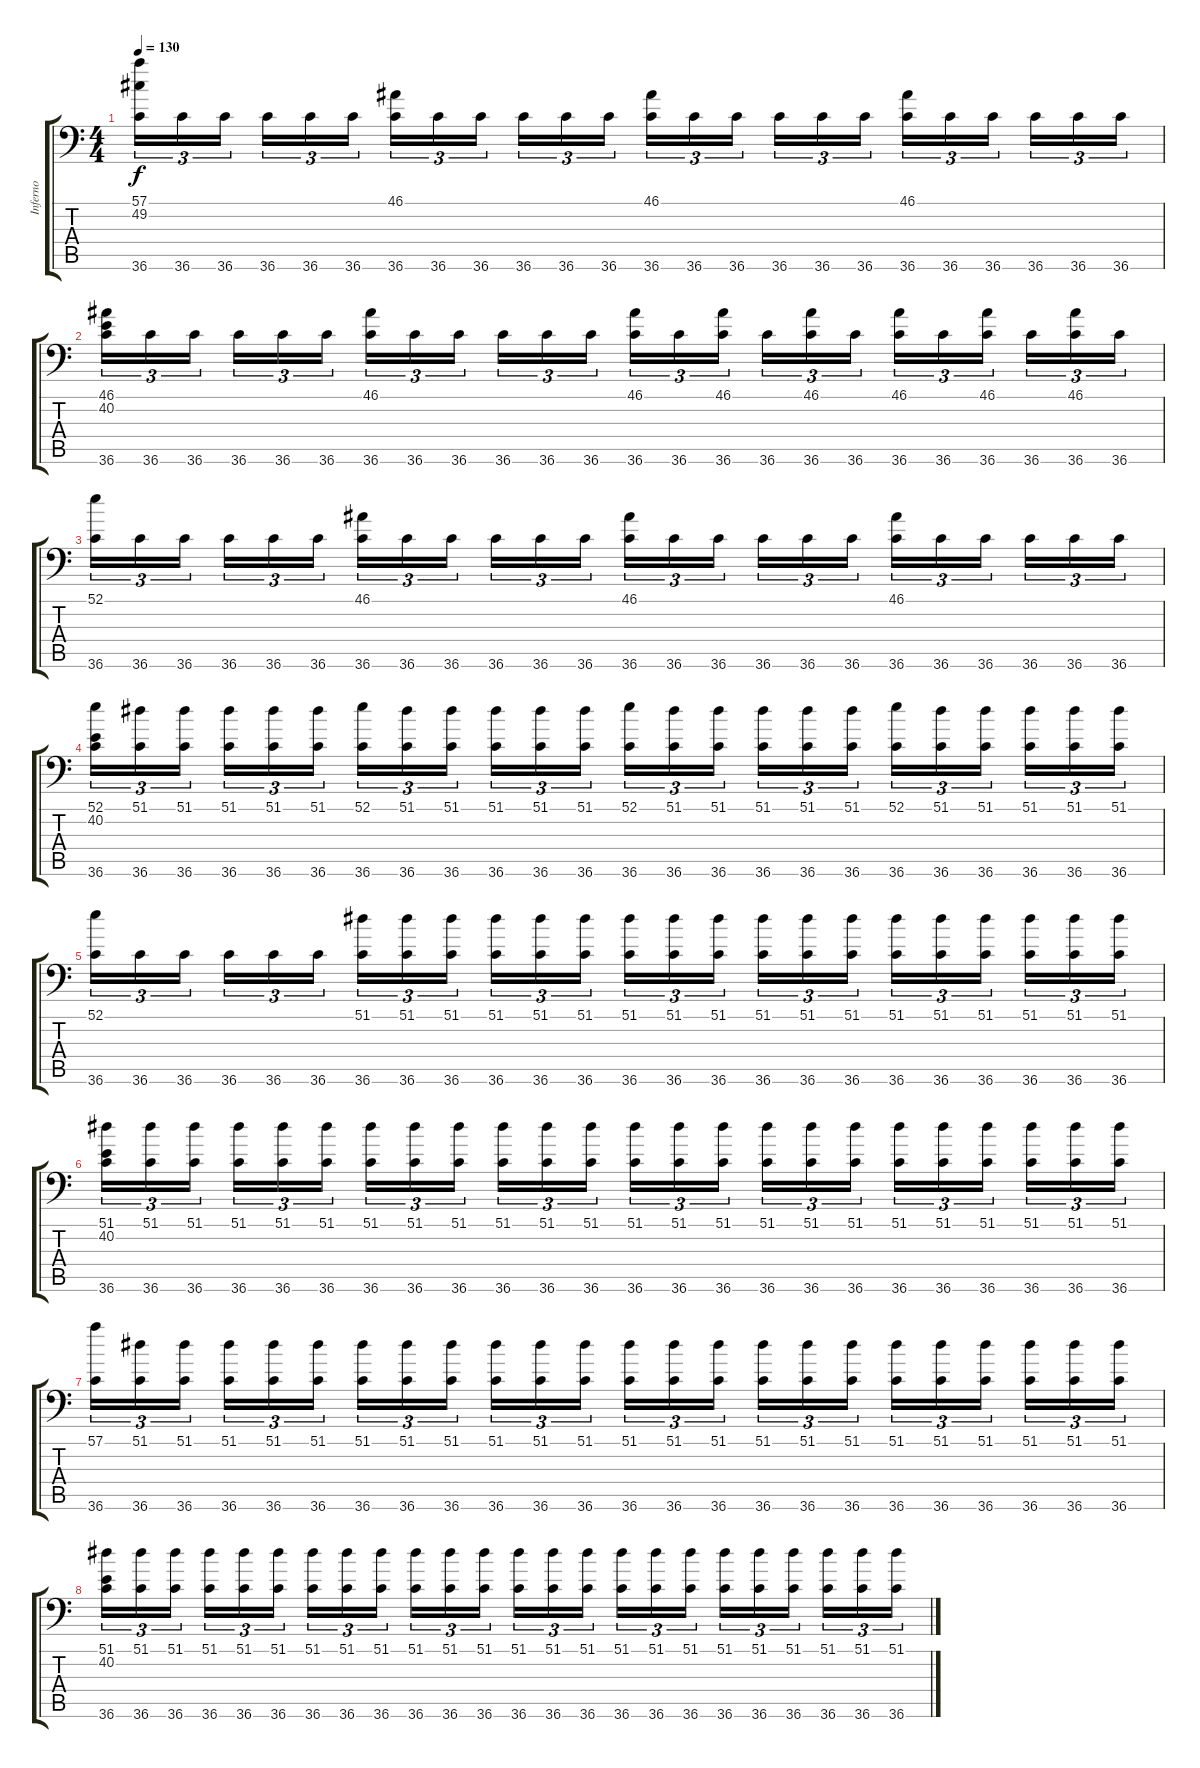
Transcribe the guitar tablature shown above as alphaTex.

\track ("Inferno" "Inferno") {instrument acousticgrandpiano}
\staff {score tabs}
\tuning (C-1 C-1 C-1 C-1 C-1 C-1) {hide}
\ts (4 4)
\tempo 130
\clef f4
\ks c
(57.1 49.2 36.6).16{tu (3 2) dy f} 36.6.16{tu (3 2)} 36.6.16{tu (3 2)} 36.6.16{tu (3 2)} 36.6.16{tu (3 2)} 36.6.16{tu (3 2)} (46.1 36.6).16{tu (3 2)} 36.6.16{tu (3 2)} 36.6.16{tu (3 2)} 36.6.16{tu (3 2)} 36.6.16{tu (3 2)} 36.6.16{tu (3 2)} (46.1 36.6).16{tu (3 2)} 36.6.16{tu (3 2)} 36.6.16{tu (3 2)} 36.6.16{tu (3 2)} 36.6.16{tu (3 2)} 36.6.16{tu (3 2)} (46.1 36.6).16{tu (3 2)} 36.6.16{tu (3 2)} 36.6.16{tu (3 2)} 36.6.16{tu (3 2)} 36.6.16{tu (3 2)} 36.6.16{tu (3 2)} |
(46.1 40.2 36.6).16{tu (3 2)} 36.6.16{tu (3 2)} 36.6.16{tu (3 2)} 36.6.16{tu (3 2)} 36.6.16{tu (3 2)} 36.6.16{tu (3 2)} (46.1 36.6).16{tu (3 2)} 36.6.16{tu (3 2)} 36.6.16{tu (3 2)} 36.6.16{tu (3 2)} 36.6.16{tu (3 2)} 36.6.16{tu (3 2)} (46.1 36.6).16{tu (3 2)} 36.6.16{tu (3 2)} (46.1 36.6).16{tu (3 2)} 36.6.16{tu (3 2)} (46.1 36.6).16{tu (3 2)} 36.6.16{tu (3 2)} (46.1 36.6).16{tu (3 2)} 36.6.16{tu (3 2)} (46.1 36.6).16{tu (3 2)} 36.6.16{tu (3 2)} (46.1 36.6).16{tu (3 2)} 36.6.16{tu (3 2)} |
(52.1 36.6).16{tu (3 2)} 36.6.16{tu (3 2)} 36.6.16{tu (3 2)} 36.6.16{tu (3 2)} 36.6.16{tu (3 2)} 36.6.16{tu (3 2)} (46.1 36.6).16{tu (3 2)} 36.6.16{tu (3 2)} 36.6.16{tu (3 2)} 36.6.16{tu (3 2)} 36.6.16{tu (3 2)} 36.6.16{tu (3 2)} (46.1 36.6).16{tu (3 2)} 36.6.16{tu (3 2)} 36.6.16{tu (3 2)} 36.6.16{tu (3 2)} 36.6.16{tu (3 2)} 36.6.16{tu (3 2)} (46.1 36.6).16{tu (3 2)} 36.6.16{tu (3 2)} 36.6.16{tu (3 2)} 36.6.16{tu (3 2)} 36.6.16{tu (3 2)} 36.6.16{tu (3 2)} |
(52.1 40.2 36.6).16{tu (3 2)} (51.1 36.6).16{tu (3 2)} (51.1 36.6).16{tu (3 2)} (51.1 36.6).16{tu (3 2)} (51.1 36.6).16{tu (3 2)} (51.1 36.6).16{tu (3 2)} (52.1 36.6).16{tu (3 2)} (51.1 36.6).16{tu (3 2)} (51.1 36.6).16{tu (3 2)} (51.1 36.6).16{tu (3 2)} (51.1 36.6).16{tu (3 2)} (51.1 36.6).16{tu (3 2)} (52.1 36.6).16{tu (3 2)} (51.1 36.6).16{tu (3 2)} (51.1 36.6).16{tu (3 2)} (51.1 36.6).16{tu (3 2)} (51.1 36.6).16{tu (3 2)} (51.1 36.6).16{tu (3 2)} (52.1 36.6).16{tu (3 2)} (51.1 36.6).16{tu (3 2)} (51.1 36.6).16{tu (3 2)} (51.1 36.6).16{tu (3 2)} (51.1 36.6).16{tu (3 2)} (51.1 36.6).16{tu (3 2)} |
(52.1 36.6).16{tu (3 2)} 36.6.16{tu (3 2)} 36.6.16{tu (3 2)} 36.6.16{tu (3 2)} 36.6.16{tu (3 2)} 36.6.16{tu (3 2)} (51.1 36.6).16{tu (3 2)} (51.1 36.6).16{tu (3 2)} (51.1 36.6).16{tu (3 2)} (51.1 36.6).16{tu (3 2)} (51.1 36.6).16{tu (3 2)} (51.1 36.6).16{tu (3 2)} (51.1 36.6).16{tu (3 2)} (51.1 36.6).16{tu (3 2)} (51.1 36.6).16{tu (3 2)} (51.1 36.6).16{tu (3 2)} (51.1 36.6).16{tu (3 2)} (51.1 36.6).16{tu (3 2)} (51.1 36.6).16{tu (3 2)} (51.1 36.6).16{tu (3 2)} (51.1 36.6).16{tu (3 2)} (51.1 36.6).16{tu (3 2)} (51.1 36.6).16{tu (3 2)} (51.1 36.6).16{tu (3 2)} |
(51.1 40.2 36.6).16{tu (3 2)} (51.1 36.6).16{tu (3 2)} (51.1 36.6).16{tu (3 2)} (51.1 36.6).16{tu (3 2)} (51.1 36.6).16{tu (3 2)} (51.1 36.6).16{tu (3 2)} (51.1 36.6).16{tu (3 2)} (51.1 36.6).16{tu (3 2)} (51.1 36.6).16{tu (3 2)} (51.1 36.6).16{tu (3 2)} (51.1 36.6).16{tu (3 2)} (51.1 36.6).16{tu (3 2)} (51.1 36.6).16{tu (3 2)} (51.1 36.6).16{tu (3 2)} (51.1 36.6).16{tu (3 2)} (51.1 36.6).16{tu (3 2)} (51.1 36.6).16{tu (3 2)} (51.1 36.6).16{tu (3 2)} (51.1 36.6).16{tu (3 2)} (51.1 36.6).16{tu (3 2)} (51.1 36.6).16{tu (3 2)} (51.1 36.6).16{tu (3 2)} (51.1 36.6).16{tu (3 2)} (51.1 36.6).16{tu (3 2)} |
(57.1 36.6).16{tu (3 2)} (51.1 36.6).16{tu (3 2)} (51.1 36.6).16{tu (3 2)} (51.1 36.6).16{tu (3 2)} (51.1 36.6).16{tu (3 2)} (51.1 36.6).16{tu (3 2)} (51.1 36.6).16{tu (3 2)} (51.1 36.6).16{tu (3 2)} (51.1 36.6).16{tu (3 2)} (51.1 36.6).16{tu (3 2)} (51.1 36.6).16{tu (3 2)} (51.1 36.6).16{tu (3 2)} (51.1 36.6).16{tu (3 2)} (51.1 36.6).16{tu (3 2)} (51.1 36.6).16{tu (3 2)} (51.1 36.6).16{tu (3 2)} (51.1 36.6).16{tu (3 2)} (51.1 36.6).16{tu (3 2)} (51.1 36.6).16{tu (3 2)} (51.1 36.6).16{tu (3 2)} (51.1 36.6).16{tu (3 2)} (51.1 36.6).16{tu (3 2)} (51.1 36.6).16{tu (3 2)} (51.1 36.6).16{tu (3 2)} |
(51.1 40.2 36.6).16{tu (3 2)} (51.1 36.6).16{tu (3 2)} (51.1 36.6).16{tu (3 2)} (51.1 36.6).16{tu (3 2)} (51.1 36.6).16{tu (3 2)} (51.1 36.6).16{tu (3 2)} (51.1 36.6).16{tu (3 2)} (51.1 36.6).16{tu (3 2)} (51.1 36.6).16{tu (3 2)} (51.1 36.6).16{tu (3 2)} (51.1 36.6).16{tu (3 2)} (51.1 36.6).16{tu (3 2)} (51.1 36.6).16{tu (3 2)} (51.1 36.6).16{tu (3 2)} (51.1 36.6).16{tu (3 2)} (51.1 36.6).16{tu (3 2)} (51.1 36.6).16{tu (3 2)} (51.1 36.6).16{tu (3 2)} (51.1 36.6).16{tu (3 2)} (51.1 36.6).16{tu (3 2)} (51.1 36.6).16{tu (3 2)} (51.1 36.6).16{tu (3 2)} (51.1 36.6).16{tu (3 2)} (51.1 36.6).16{tu (3 2)}
